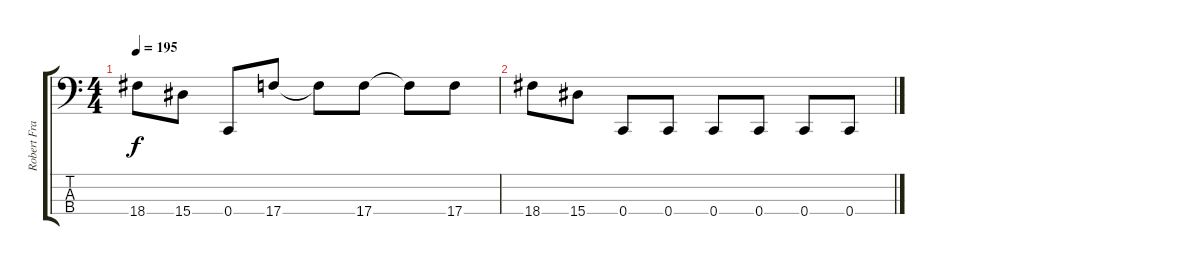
\track ("Robert Frantic Bass" "Robert Fra") {instrument electricbasspick}
\staff {score tabs}
\tuning (F2 C2 G1 C1) {hide}
\ts (4 4)
\tempo 195
\clef f4
\ks c
18.4.8{dy f} 15.4.8 0.4.8 17.4.8 17.4{t}.8 17.4.8 17.4{t}.8 17.4.8 |
18.4.8 15.4.8 0.4.8 0.4.8 0.4.8 0.4.8 0.4.8 0.4.8
